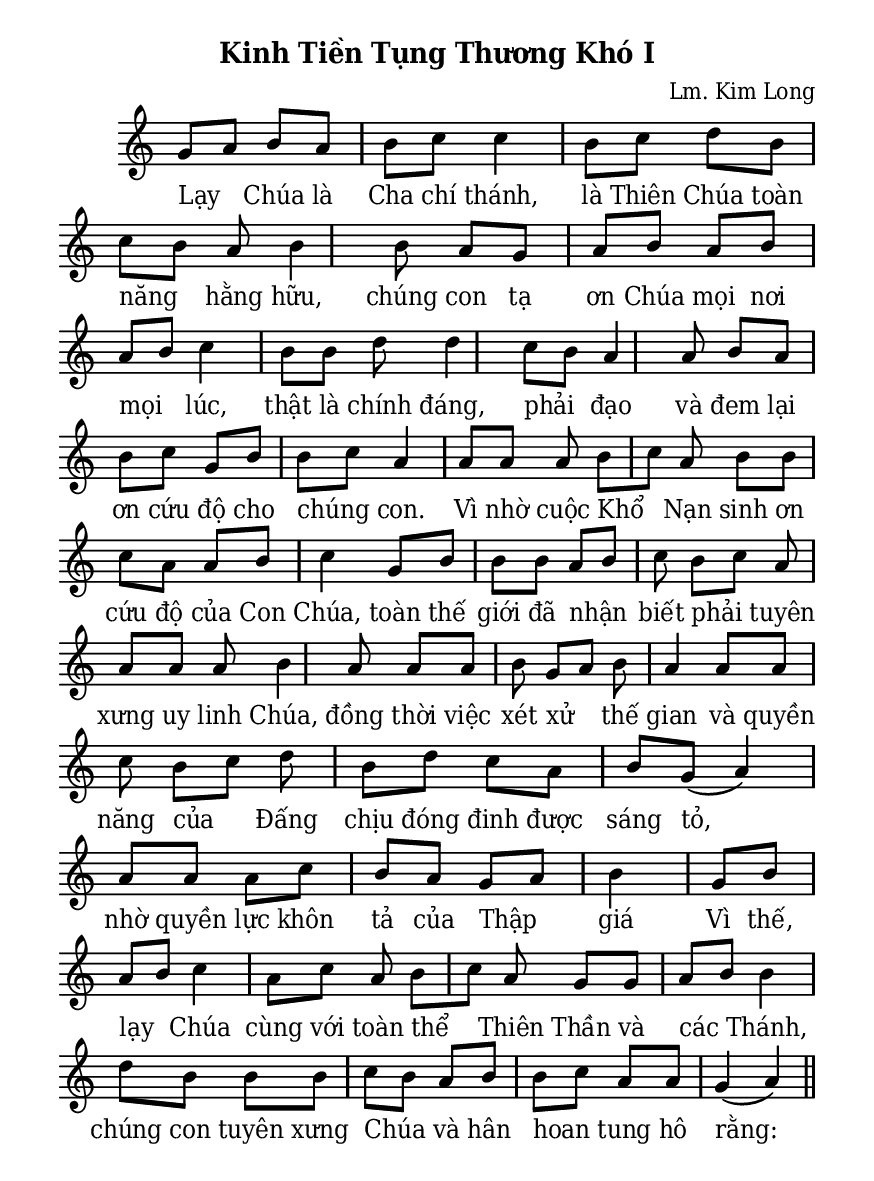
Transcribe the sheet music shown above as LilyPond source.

% Cài đặt chung\
\version "2.22.1"
\include "english.ly"
\include "gregorian.ly"

\header {
  subtitle = \markup { \huge \bold "Kinh Tiền Tụng Thương Khó I" }
  composer = "Lm. Kim Long"
  %arranger = " "
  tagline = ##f
}

% Nhạc phiên khúc
nhacPhienKhucSop = \relative c'' {
  g8 \hide ([a]) b a b c c4 b8 c d b c \hide ([b]) a b4
  b8 a g a b a b a \hide ([b]) c4 b8 b d d4 c8 \hide ([b])
  a4 a8 b a b c g b b \hide ([c]) a4 \bar "|" a8 a a
  b \hide ([c]) a b b c a a b c4 g8 b b b a \hide ([b])
  c b \hide ([c]) a a a a b4 a8 a a b g \hide ([a]) b
  a4 a8 a c b \hide ([c]) d b d c a b g (a4) a8
  a a c b a g \hide ([a]) b4 \bar "|" g8 b a \hide ([b]) c4 a8
  c a b \hide ([c]) a g g a \hide ([b]) b4 d8 b b b c \hide ([b])
  a b b \hide ([c]) a a g4 (a) \bar "||"
}

% Lời phiên khúc
loiPhienKhucSop = \lyrics {
  Lạy Chúa là Cha chí thánh, là Thiên Chúa toàn năng hằng hữu,
  chúng con tạ ơn Chúa mọi nơi mọi lúc, thật là chính đáng,
  phải đạo và đem lại ơn cứu độ cho chúng con.
  Vì nhờ cuộc Khổ Nạn sinh ơn cứu độ của Con Chúa,
  toàn thế giới đã nhận biết phải tuyên xưng uy linh Chúa,
  đồng thời việc xét xử thế gian
  và quyền năng của Đấng chịu đóng đinh được sáng tỏ,
  nhờ quyền lực khôn tả của Thập giá
  Vì thế, lạy Chúa cùng với toàn thể Thiên Thần và các Thánh,
  chúng con tuyên xưng Chúa và hân hoan tung hô rằng:
}

% Dàn trang
\paper {
  #(set-paper-size "a5")
  top-margin = 10\mm
  bottom-margin = 10\mm
  left-margin = 10\mm
  right-margin = 10\mm
  #(define fonts
	 (make-pango-font-tree "Deja Vu Serif Condensed"
	 		       "Deja Vu Serif Condensed"
			       "Deja Vu Serif Condensed"
			       (/ 20 20)))
  print-page-number = ##f
  page-count = 1
}

TongNhip = {
  \key c \major \time 2/4
  \set Timing.beamExceptions = #'()
  \set Timing.baseMoment = #(ly:make-moment 1/4)
}

\score {
  \new ChoirStaff <<
    \new Staff \with {
      \remove "Time_signature_engraver"
    }
    <<
      \new Voice = "beSop" {
        \clef treble \TongNhip \nhacPhienKhucSop
      }
      \new Lyrics \lyricsto beSop \loiPhienKhucSop
    >>
  >>
  \layout {
    \override Staff.TimeSignature.transparent = ##t
    \override Lyrics.LyricSpace.minimum-distance = #0.7
    \override Score.BarNumber.break-visibility = ##(#f #f #f)
    \override Score.SpacingSpanner.uniform-stretching = ##t
    \override Score.SpacingSpanner.packed-spacing = ##f
    \set Score.defaultBarType = ""
    \set Score.barAlways = ##t
    ragged-last = ##f
    indent = 10
  } 
}
